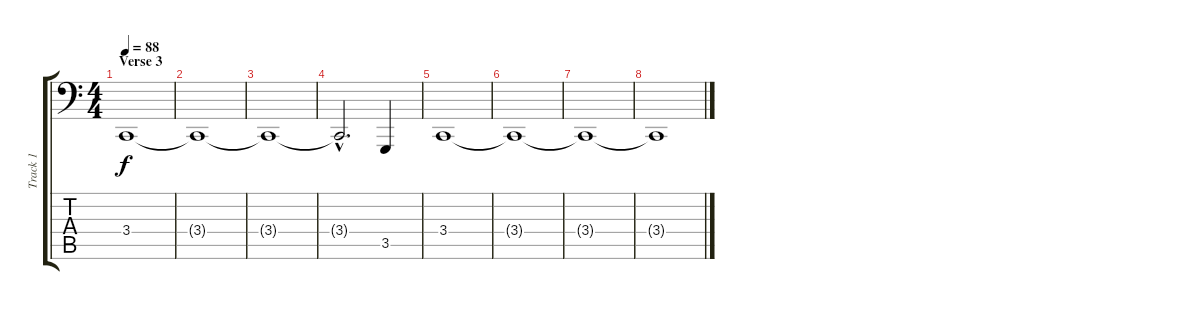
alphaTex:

\track ("Track 1" "Track 1") {instrument brightacousticpiano}
\staff {score tabs}
\tuning (C3 G2 D2 A1 E1 B0) {hide}
\ts (4 4)
\section ("" "Verse 3")
\tempo 88
\clef f4
\ks c
3.4.1{dy f} |
3.4{t}.1 |
3.4{t}.1 |
3.4{hac t}.2{d} 3.5.4 |
3.4.1 |
3.4{t}.1 |
3.4{t}.1 |
3.4{t}.1
